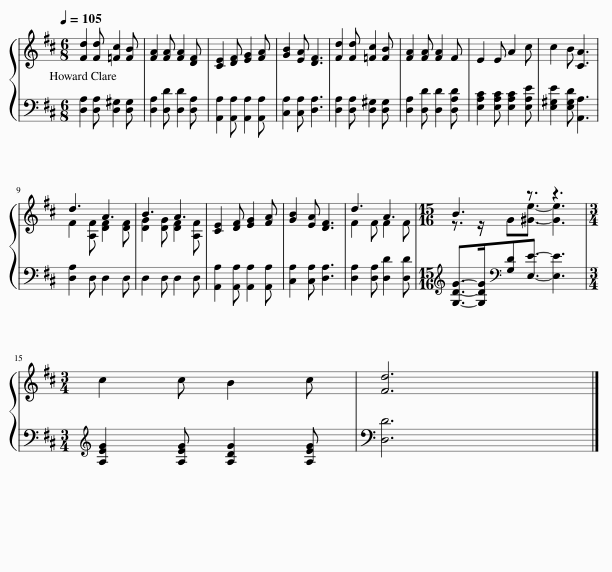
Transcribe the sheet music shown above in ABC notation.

X:1
%%score { ( 1 3 ) | 2 }
L:1/8
Q:1/4=105
M:6/8
I:linebreak $
K:D
V:1 treble
V:3 treble
V:2 bass
V:1
 [Fd]2 [Fd] [=Fc]2 [FB] | [FA]2 [FA] [FA]2 [DF] | [CE]2 [DF] [EG]2 [FA] | [GB]2 [EA] [DF]3 | [Fd]2 [Fd] [=Fc]2 [FB] | %5
 [FA]2 [FA] [FA]2 F | E2 E A2 c | c2 B [CA]3 |$ d3 A3 | B3 A3 | %10
 [CE]2 [DF] [EG]2 [FA] | [GB]2 [EA] [DF]3 | d3 A3 |[M:15/16] B3 z3/2 z3 |$[M:3/4] c2 c B2 c | %15
 [Fd]6 |] %16
V:2
 [D,A,]2 [D,A,] [D,^G,]2 [D,G,] | [D,A,]2 [D,D] [D,D]2 [D,A,] | [A,,A,]2 [A,,A,] [A,,A,]2 [A,,A,] | [C,A,]2 [C,A,] [D,A,]3 | [D,A,]2 [D,A,] [D,^G,]2 [D,G,] | %5
 [D,A,]2 [D,D] [D,D]2 [D,A,D] | [E,A,C]2 [E,A,C] [E,A,C]2 [E,A,E] | [E,^G,E]2 [E,G,D] [A,,A,]3 |$ [D,A,]2 D, D,2 D, | D,2 D, D,2 D, | %10
 [A,,A,]2 [A,,A,] [A,,A,]2 [A,,A,] | [C,A,]2 [C,A,] [D,A,]3 | [D,A,]2 [D,A,] [D,D]2 [D,D] |[M:15/16][K:treble] [G,DG]->[G,DG][K:bass][G,D][E,E]3/2- [E,E]3 |$[M:3/4][K:treble] [A,EG]2 [A,EG] [A,DG]2 [A,EG] | %15
 [D,D]6 |] %16
V:3
 x6 | x6 | x6 | x6 | x6 | %5
 x6 | x6 | x6 |$ F2 [A,F] [DF]2 [DF] | [DG]2 [DG] [DF]2 [A,F] | %10
 x6 | x6 | F2 F F2 F |[M:15/16] z3/2 z/ G[^Ge]3/2- [Ge]3 |$[M:3/4] x6 | %15
 x6 |] %16
